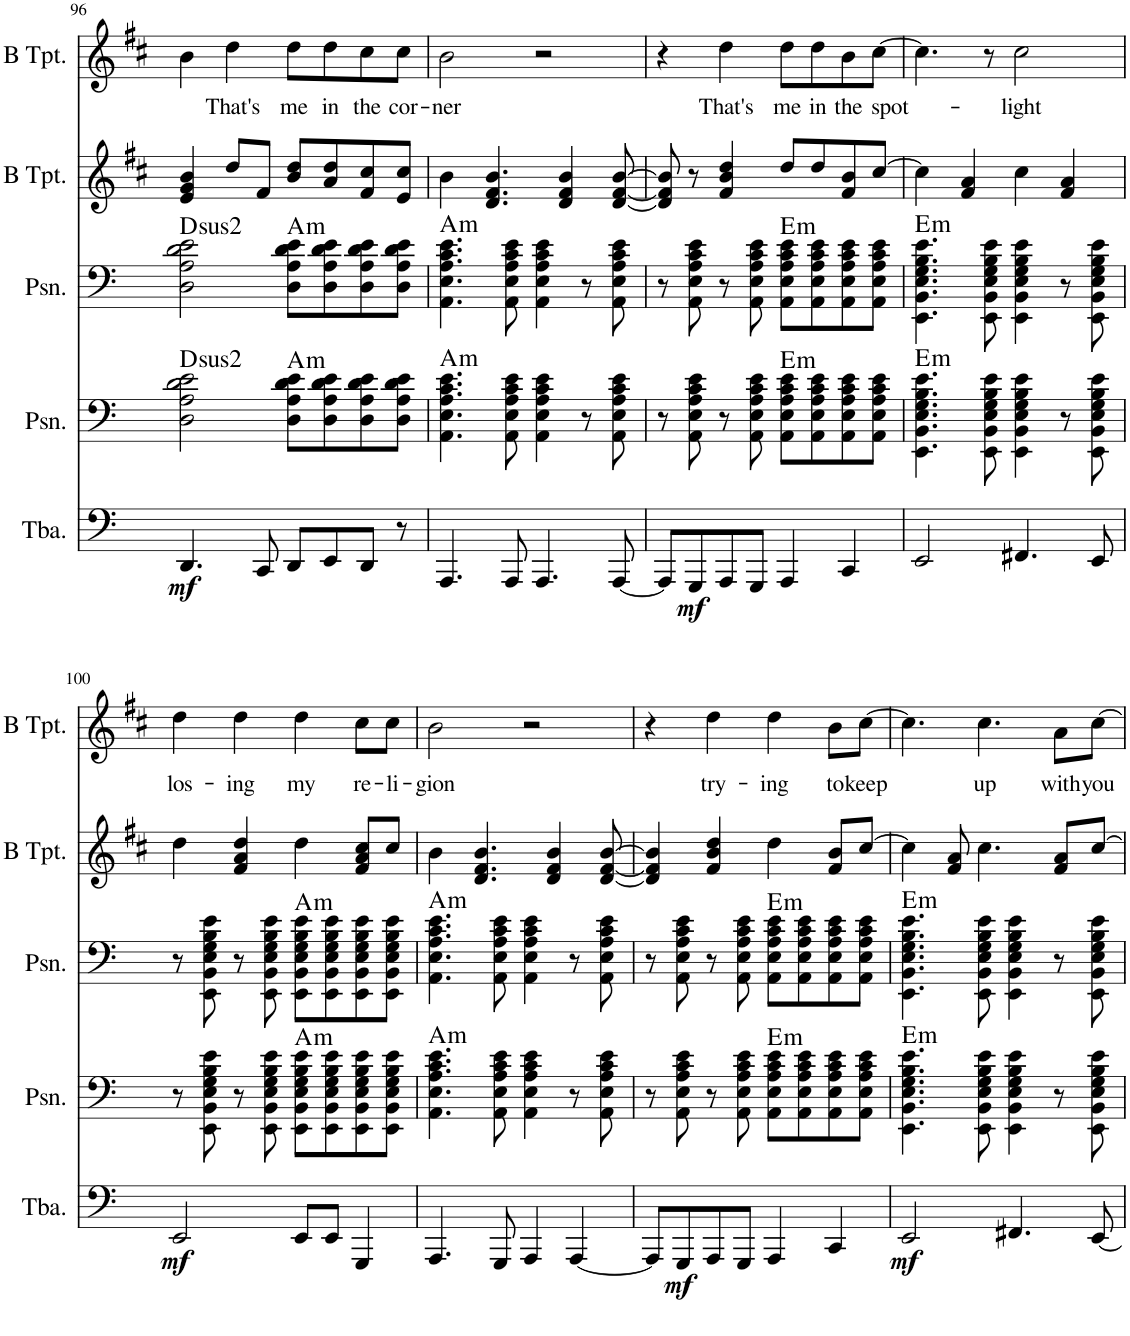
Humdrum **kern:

**kern	**dynam	**kern	**kern	**harte	**kern	**kern	**text
*part5	*part5	*part4	*part3	*part3	*part2	*part1	*part1
*staff5	*staff5	*staff4	*staff3	*	*staff2	*staff1	*staff1
*I"Tuba	*	*I"Posaune	*I"Posaune	*	*I"Trompete in B	*I"Trompete in B	*
*I'Tba.	*	*I'Psn.	*I'Psn.	*	*	*	*
!!LO:PB:g=z
*clefF4	*	*clefF4	*clefF4	*	*clefG2	*clefG2	*
*	*	*	*	*	*Trd1c2	*Trd1c2	*
*k[]	*	*k[]	*k[]	*	*k[f#c#]	*k[f#c#]	*
*M4/4	*	*M4/4	*M4/4	*	*M4/4	*M4/4	*
=96	=96	=96	=96	=96	=96	=96	=96
!	!LO:DY:b	!	!	!LO:H:kt=2	!	!	!
4.DD/	mf	2D\ 2A\ 2d\ 2e\	2D\ 2A\ 2d\ 2e\	D:(1,2,5)	4e/ 4g/ 4b/	4b\	.
!	!	!	!	!	!	!	!LO:LY:b
.	.	.	.	.	8dd/L	4dd\	That's
8CC/	.	.	.	.	8f#/J	.	.
!	!	!	!	!LO:H:kt=m	!	!	!LO:LY:b
8DD/L	.	8D\ 8A\ 8d\ 8e\L	8D\ 8A\ 8d\ 8e\L	A:min	8b/ 8dd/L	8dd\L	me
!	!	!	!	!	!	!	!LO:LY:b
8EE/	.	8D\ 8A\ 8d\ 8e\	8D\ 8A\ 8d\ 8e\	.	8a/ 8dd/	8dd\	in
!	!	!	!	!	!	!	!LO:LY:b
8DD/J	.	8D\ 8A\ 8d\ 8e\	8D\ 8A\ 8d\ 8e\	.	8f#/ 8cc#/	8cc#\	the
!	!	!	!	!	!	!	!LO:LY:b
8r	.	8D\ 8A\ 8d\ 8e\J	8D\ 8A\ 8d\ 8e\J	.	8e/ 8cc#/J	8cc#\J	cor-
=97	=97	=97	=97	=97	=97	=97	=97
!	!	!	!	!LO:H:kt=m	!	!	!LO:LY:b
4.AAA/	.	4.AA\ 4.E\ 4.A\ 4.c\ 4.e\	4.AA\ 4.E\ 4.A\ 4.c\ 4.e\	A:min	4b\	2b\	-ner
.	.	.	.	.	4.d/ 4.f#/ 4.b/	.	.
8AAA/	.	8AA\ 8E\ 8A\ 8c\ 8e\	8AA\ 8E\ 8A\ 8c\ 8e\	.	.	.	.
4.AAA/	.	4AA\ 4E\ 4A\ 4c\ 4e\	4AA\ 4E\ 4A\ 4c\ 4e\	.	.	2r	.
.	.	.	.	.	4d/ 4f#/ 4b/	.	.
.	.	8r	8r	.	.	.	.
[8AAA/	.	8AA\ 8E\ 8A\ 8c\ 8e\	8AA\ 8E\ 8A\ 8c\ 8e\	.	[8d/ [8f#/ [8b/	.	.
=98	=98	=98	=98	=98	=98	=98	=98
8AAA/L]	.	8r	8r	.	8d/] 8f#/] 8b/]	4r	.
!	!LO:DY:b	!	!	!	!	!	!
8GGG/	mf	8AA\ 8E\ 8A\ 8c\ 8e\	8AA\ 8E\ 8A\ 8c\ 8e\	.	8r	.	.
!	!	!	!	!	!	!	!LO:LY:b
8AAA/	.	8r	8r	.	4f#/ 4b/ 4dd/	4dd\	That's
8GGG/J	.	8AA\ 8E\ 8A\ 8c\ 8e\	8AA\ 8E\ 8A\ 8c\ 8e\	.	.	.	.
!	!	!	!	!LO:H:kt=m	!	!	!LO:LY:b
4AAA/	.	8AA\ 8E\ 8A\ 8c\ 8e\L	8AA\ 8E\ 8A\ 8c\ 8e\L	E:min	8dd/L	8dd\L	me
!	!	!	!	!	!	!	!LO:LY:b
.	.	8AA\ 8E\ 8A\ 8c\ 8e\	8AA\ 8E\ 8A\ 8c\ 8e\	.	8dd/	8dd\	in
!	!	!	!	!	!	!	!LO:LY:b
4CC/	.	8AA\ 8E\ 8A\ 8c\ 8e\	8AA\ 8E\ 8A\ 8c\ 8e\	.	8f#/ 8b/	8b\	the
!	!	!	!	!	!	!	!LO:LY:b
.	.	8AA\ 8E\ 8A\ 8c\ 8e\J	8AA\ 8E\ 8A\ 8c\ 8e\J	.	[8cc#/J	[8cc#\J	spot-
=99	=99	=99	=99	=99	=99	=99	=99
!	!	!	!	!LO:H:kt=m	!	!	!
2EE/	.	4.EE\ 4.BB\ 4.E\ 4.G\ 4.B\ 4.e\	4.EE\ 4.BB\ 4.E\ 4.G\ 4.B\ 4.e\	E:min	4cc#\]	4.cc#\]	.
.	.	.	.	.	4f#/ 4a/	.	.
.	.	8EE\ 8BB\ 8E\ 8G\ 8B\ 8e\	8EE\ 8BB\ 8E\ 8G\ 8B\ 8e\	.	.	8r	.
!	!	!	!	!	!	!	!LO:LY:b
4.FF#X/	.	4EE\ 4BB\ 4E\ 4G\ 4B\ 4e\	4EE\ 4BB\ 4E\ 4G\ 4B\ 4e\	.	4cc#\	2cc#\	-light
.	.	8r	8r	.	4f#/ 4a/	.	.
8EE/	.	8EE\ 8BB\ 8E\ 8G\ 8B\ 8e\	8EE\ 8BB\ 8E\ 8G\ 8B\ 8e\	.	.	.	.
!!LO:LB:g=z
=100	=100	=100	=100	=100	=100	=100	=100
!	!LO:DY:b	!	!	!	!	!	!LO:LY:b
2EE/	mf	8r	8r	.	4dd\	4dd\	los-
.	.	8EE\ 8BB\ 8E\ 8G\ 8B\ 8e\	8EE\ 8BB\ 8E\ 8G\ 8B\ 8e\	.	.	.	.
!	!	!	!	!	!	!	!LO:LY:b
.	.	8r	8r	.	4f#/ 4a/ 4dd/	4dd\	-ing
.	.	8EE\ 8BB\ 8E\ 8G\ 8B\ 8e\	8EE\ 8BB\ 8E\ 8G\ 8B\ 8e\	.	.	.	.
!	!	!	!	!LO:H:kt=m	!	!	!LO:LY:b
8EE/L	.	8EE\ 8BB\ 8E\ 8G\ 8B\ 8e\L	8EE\ 8BB\ 8E\ 8G\ 8B\ 8e\L	A:min	4dd\	4dd\	my
8EE/J	.	8EE\ 8BB\ 8E\ 8G\ 8B\ 8e\	8EE\ 8BB\ 8E\ 8G\ 8B\ 8e\	.	.	.	.
!	!	!	!	!	!	!	!LO:LY:b
4GGG/	.	8EE\ 8BB\ 8E\ 8G\ 8B\ 8e\	8EE\ 8BB\ 8E\ 8G\ 8B\ 8e\	.	8f#/ 8a/ 8cc#/L	8cc#\L	re-
!	!	!	!	!	!	!	!LO:LY:b
.	.	8EE\ 8BB\ 8E\ 8G\ 8B\ 8e\J	8EE\ 8BB\ 8E\ 8G\ 8B\ 8e\J	.	8cc#/J	8cc#\J	-li-
=101	=101	=101	=101	=101	=101	=101	=101
!	!	!	!	!LO:H:kt=m	!	!	!LO:LY:b
4.AAA/	.	4.AA\ 4.E\ 4.A\ 4.c\ 4.e\	4.AA\ 4.E\ 4.A\ 4.c\ 4.e\	A:min	4b\	2b\	-gion
.	.	.	.	.	4.d/ 4.f#/ 4.b/	.	.
8GGG/	.	8AA\ 8E\ 8A\ 8c\ 8e\	8AA\ 8E\ 8A\ 8c\ 8e\	.	.	.	.
4AAA/	.	4AA\ 4E\ 4A\ 4c\ 4e\	4AA\ 4E\ 4A\ 4c\ 4e\	.	.	2r	.
.	.	.	.	.	4d/ 4f#/ 4b/	.	.
[4AAA/	.	8r	8r	.	.	.	.
.	.	8AA\ 8E\ 8A\ 8c\ 8e\	8AA\ 8E\ 8A\ 8c\ 8e\	.	[8d/ [8f#/ [8b/	.	.
=102	=102	=102	=102	=102	=102	=102	=102
8AAA/L]	.	8r	8r	.	4d/] 4f#/] 4b/]	4r	.
!	!LO:DY:b	!	!	!	!	!	!
8GGG/	mf	8AA\ 8E\ 8A\ 8c\ 8e\	8AA\ 8E\ 8A\ 8c\ 8e\	.	.	.	.
!	!	!	!	!	!	!	!LO:LY:b
8AAA/	.	8r	8r	.	4f#/ 4b/ 4dd/	4dd\	try-
8GGG/J	.	8AA\ 8E\ 8A\ 8c\ 8e\	8AA\ 8E\ 8A\ 8c\ 8e\	.	.	.	.
!	!	!	!	!LO:H:kt=m	!	!	!LO:LY:b
4AAA/	.	8AA\ 8E\ 8A\ 8c\ 8e\L	8AA\ 8E\ 8A\ 8c\ 8e\L	E:min	4dd\	4dd\	-ing
.	.	8AA\ 8E\ 8A\ 8c\ 8e\	8AA\ 8E\ 8A\ 8c\ 8e\	.	.	.	.
!	!	!	!	!	!	!	!LO:LY:b
4CC/	.	8AA\ 8E\ 8A\ 8c\ 8e\	8AA\ 8E\ 8A\ 8c\ 8e\	.	8f#/ 8b/L	8b\L	to
!	!	!	!	!	!	!	!LO:LY:b
.	.	8AA\ 8E\ 8A\ 8c\ 8e\J	8AA\ 8E\ 8A\ 8c\ 8e\J	.	[8cc#/J	[8cc#\J	keep
=103	=103	=103	=103	=103	=103	=103	=103
!	!LO:DY:b	!	!	!LO:H:kt=m	!	!	!
2EE/	mf	4.EE\ 4.BB\ 4.E\ 4.G\ 4.B\ 4.e\	4.EE\ 4.BB\ 4.E\ 4.G\ 4.B\ 4.e\	E:min	4cc#\]	4.cc#\]	.
.	.	.	.	.	8f#/ 8a/	.	.
!	!	!	!	!	!	!	!LO:LY:b
.	.	8EE\ 8BB\ 8E\ 8G\ 8B\ 8e\	8EE\ 8BB\ 8E\ 8G\ 8B\ 8e\	.	4.cc#\	4.cc#\	up
4.FF#X/	.	4EE\ 4BB\ 4E\ 4G\ 4B\ 4e\	4EE\ 4BB\ 4E\ 4G\ 4B\ 4e\	.	.	.	.
!	!	!	!	!	!	!	!LO:LY:b
.	.	8r	8r	.	8f#/ 8a/L	8a\L	with
!	!	!	!	!	!	!	!LO:LY:b
[8EE/	.	8EE\ 8BB\ 8E\ 8G\ 8B\ 8e\	8EE\ 8BB\ 8E\ 8G\ 8B\ 8e\	.	[8cc#/J	[8cc#\J	you
=	=	=	=	=	=	=	=
*-	*-	*-	*-	*-	*-	*-	*-
